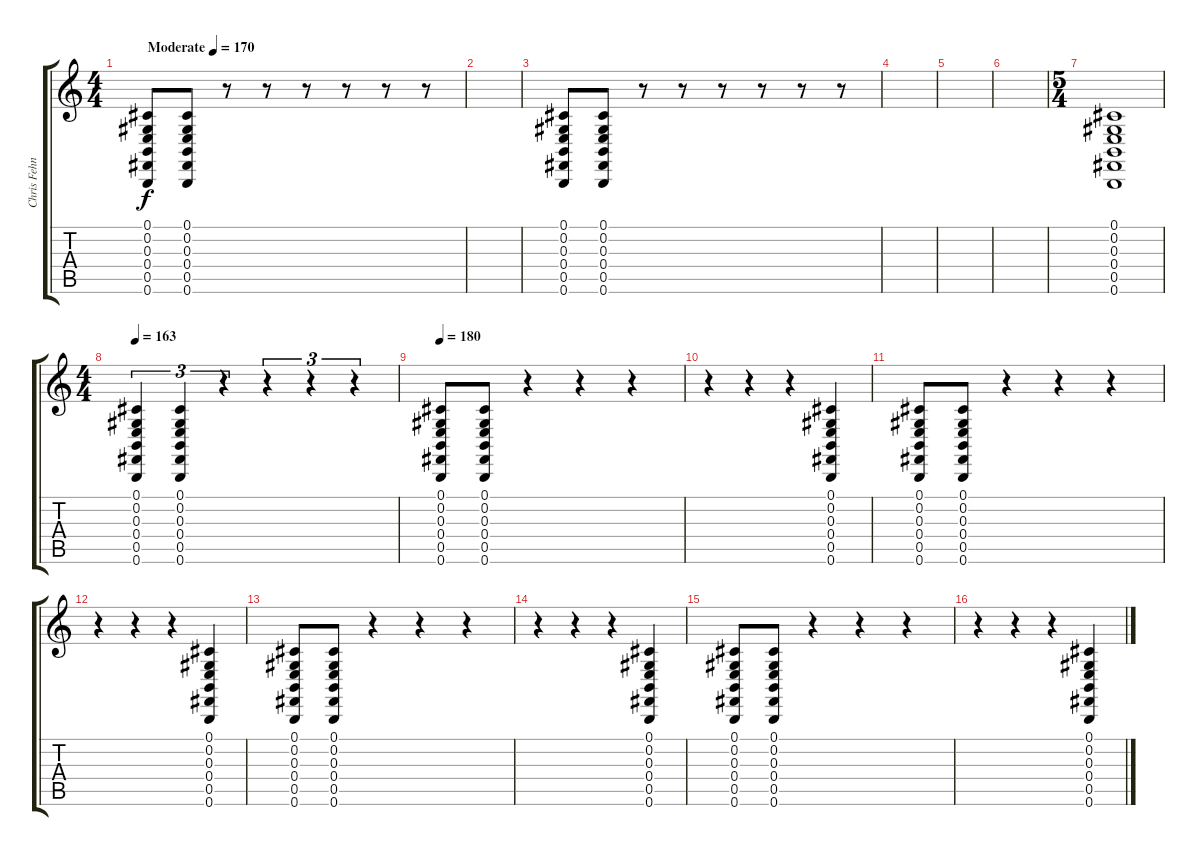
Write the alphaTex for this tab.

\track ("Chris Fehn" "Chris Fehn") {instrument melodictom}
\staff {score tabs}
\tuning (Db4 Ab3 E3 B2 Gb2 B1) {hide}
\ts (4 4)
\tempo (170 "Moderate")
\clef g2
\ks c
(0.1 0.2 0.3 0.4 0.5 0.6).8{dy f instrument melodictom} (0.1 0.2 0.3 0.4 0.5 0.6).8 r.8 r.8 r.8 r.8 r.8 r.8 |
|
(0.1 0.2 0.3 0.4 0.5 0.6).8 (0.1 0.2 0.3 0.4 0.5 0.6).8 r.8 r.8 r.8 r.8 r.8 r.8 |
|
|
|
\ts (5 4)
(0.1 0.2 0.3 0.4 0.5 0.6).1 |
\ts (4 4)
\tempo 163
(0.1 0.2 0.3 0.4 0.5 0.6).4{tu (3 2)} (0.1 0.2 0.3 0.4 0.5 0.6).4{tu (3 2)} r.4{tu (3 2)} r.4{tu (3 2)} r.4{tu (3 2)} r.4{tu (3 2)} |
\tempo 180
(0.1 0.2 0.3 0.4 0.5 0.6).8 (0.1 0.2 0.3 0.4 0.5 0.6).8 r.4 r.4 r.4 |
r.4 r.4 r.4 (0.1 0.2 0.3 0.4 0.5 0.6).4 |
(0.1 0.2 0.3 0.4 0.5 0.6).8 (0.1 0.2 0.3 0.4 0.5 0.6).8 r.4 r.4 r.4 |
r.4 r.4 r.4 (0.1 0.2 0.3 0.4 0.5 0.6).4 |
(0.1 0.2 0.3 0.4 0.5 0.6).8 (0.1 0.2 0.3 0.4 0.5 0.6).8 r.4 r.4 r.4 |
r.4 r.4 r.4 (0.1 0.2 0.3 0.4 0.5 0.6).4 |
(0.1 0.2 0.3 0.4 0.5 0.6).8 (0.1 0.2 0.3 0.4 0.5 0.6).8 r.4 r.4 r.4 |
r.4 r.4 r.4 (0.1 0.2 0.3 0.4 0.5 0.6).4
